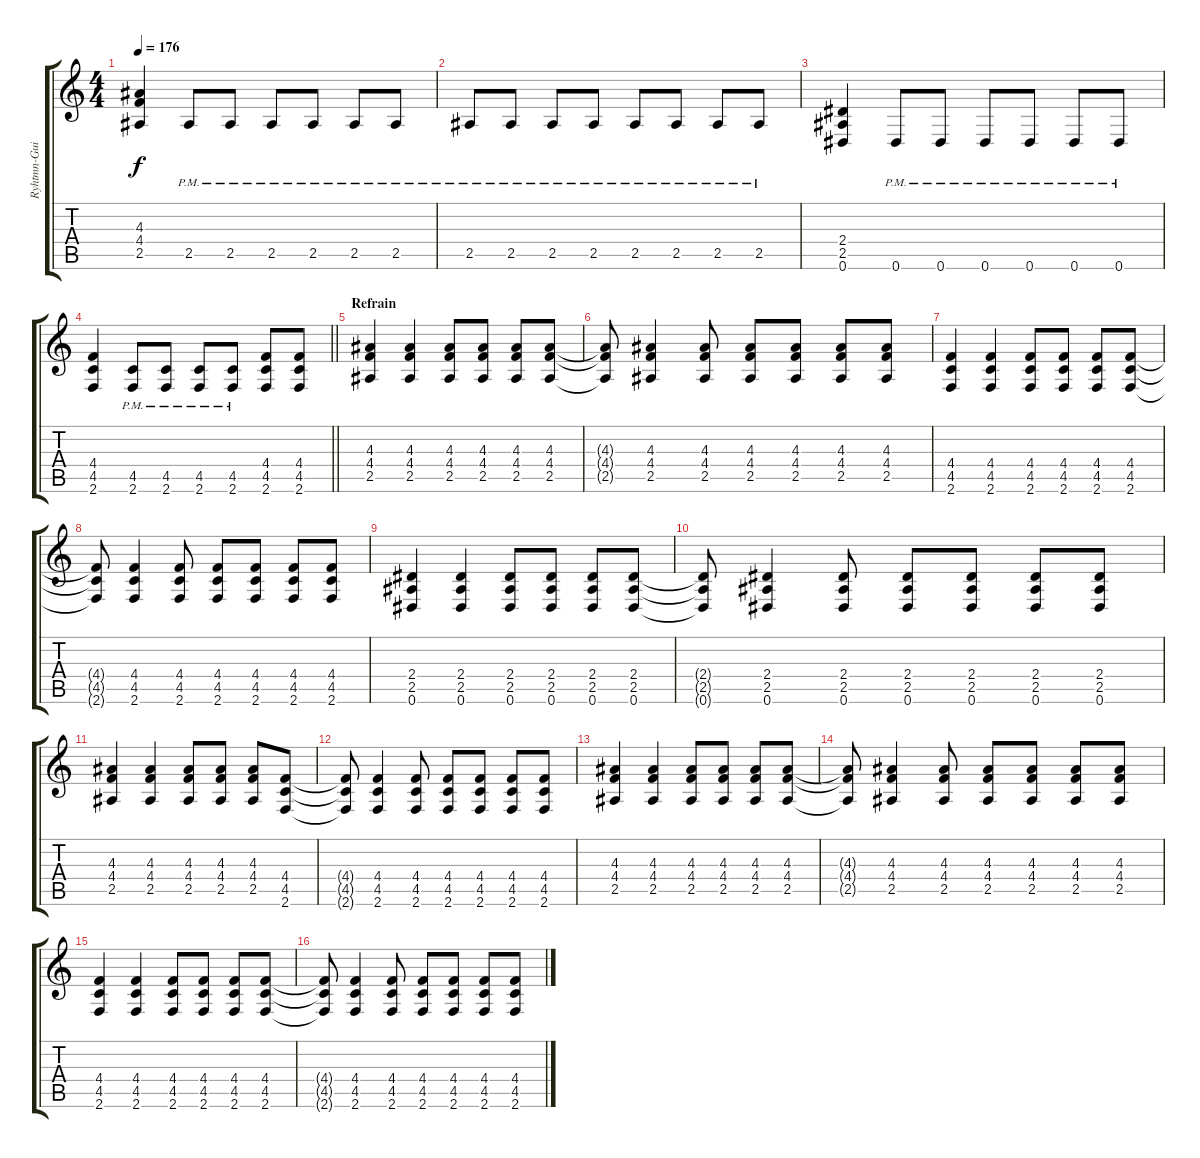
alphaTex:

\track ("Ryhtmn-Guitar Right" "Ryhtmn-Gui") {instrument distortionguitar}
\staff {score tabs}
\tuning (Eb4 Bb3 Gb3 Db3 Ab2 Eb2) {hide}
\ts (4 4)
\tempo 176
\clef g2
\ks c
(4.3 4.4 2.5).4{dy f} 2.5{pm}.8 2.5{pm}.8 2.5{pm}.8 2.5{pm}.8 2.5{pm}.8 2.5{pm}.8 |
2.5{pm}.8 2.5{pm}.8 2.5{pm}.8 2.5{pm}.8 2.5{pm}.8 2.5{pm}.8 2.5{pm}.8 2.5{pm}.8 |
(2.4 2.5 0.6).4 0.6{pm}.8 0.6{pm}.8 0.6{pm}.8 0.6{pm}.8 0.6{pm}.8 0.6{pm}.8 |
\barLineRight lightlight
(4.4 4.5 2.6).4 (4.5{pm} 2.6{pm}).8 (4.5{pm} 2.6{pm}).8 (4.5{pm} 2.6{pm}).8 (4.5{pm} 2.6{pm}).8 (4.4 4.5 2.6).8 (4.4 4.5 2.6).8 |
\section ("" "Refrain")
(4.3 4.4 2.5).4 (4.3 4.4 2.5).4 (4.3 4.4 2.5).8 (4.3 4.4 2.5).8 (4.3 4.4 2.5).8 (4.3 4.4 2.5).8 |
(4.3{t} 4.4{t} 2.5{t}).8 (4.3 4.4 2.5).4 (4.3 4.4 2.5).8 (4.3 4.4 2.5).8 (4.3 4.4 2.5).8 (4.3 4.4 2.5).8 (4.3 4.4 2.5).8 |
(4.4 4.5 2.6).4 (4.4 4.5 2.6).4 (4.4 4.5 2.6).8 (4.4 4.5 2.6).8 (4.4 4.5 2.6).8 (4.4 4.5 2.6).8 |
(4.4{t} 4.5{t} 2.6{t}).8 (4.4 4.5 2.6).4 (4.4 4.5 2.6).8 (4.4 4.5 2.6).8 (4.4 4.5 2.6).8 (4.4 4.5 2.6).8 (4.4 4.5 2.6).8 |
(2.4 2.5 0.6).4 (2.4 2.5 0.6).4 (2.4 2.5 0.6).8 (2.4 2.5 0.6).8 (2.4 2.5 0.6).8 (2.4 2.5 0.6).8 |
(2.4{t} 2.5{t} 0.6{t}).8 (2.4 2.5 0.6).4 (2.4 2.5 0.6).8 (2.4 2.5 0.6).8 (2.4 2.5 0.6).8 (2.4 2.5 0.6).8 (2.4 2.5 0.6).8 |
(4.3 4.4 2.5).4 (4.3 4.4 2.5).4 (4.3 4.4 2.5).8 (4.3 4.4 2.5).8 (4.3 4.4 2.5).8 (4.4 4.5 2.6).8 |
(4.4{t} 4.5{t} 2.6{t}).8 (4.4 4.5 2.6).4 (4.4 4.5 2.6).8 (4.4 4.5 2.6).8 (4.4 4.5 2.6).8 (4.4 4.5 2.6).8 (4.4 4.5 2.6).8 |
(4.3 4.4 2.5).4 (4.3 4.4 2.5).4 (4.3 4.4 2.5).8 (4.3 4.4 2.5).8 (4.3 4.4 2.5).8 (4.3 4.4 2.5).8 |
(4.3{t} 4.4{t} 2.5{t}).8 (4.3 4.4 2.5).4 (4.3 4.4 2.5).8 (4.3 4.4 2.5).8 (4.3 4.4 2.5).8 (4.3 4.4 2.5).8 (4.3 4.4 2.5).8 |
(4.4 4.5 2.6).4 (4.4 4.5 2.6).4 (4.4 4.5 2.6).8 (4.4 4.5 2.6).8 (4.4 4.5 2.6).8 (4.4 4.5 2.6).8 |
(4.4{t} 4.5{t} 2.6{t}).8 (4.4 4.5 2.6).4 (4.4 4.5 2.6).8 (4.4 4.5 2.6).8 (4.4 4.5 2.6).8 (4.4 4.5 2.6).8 (4.4 4.5 2.6).8
